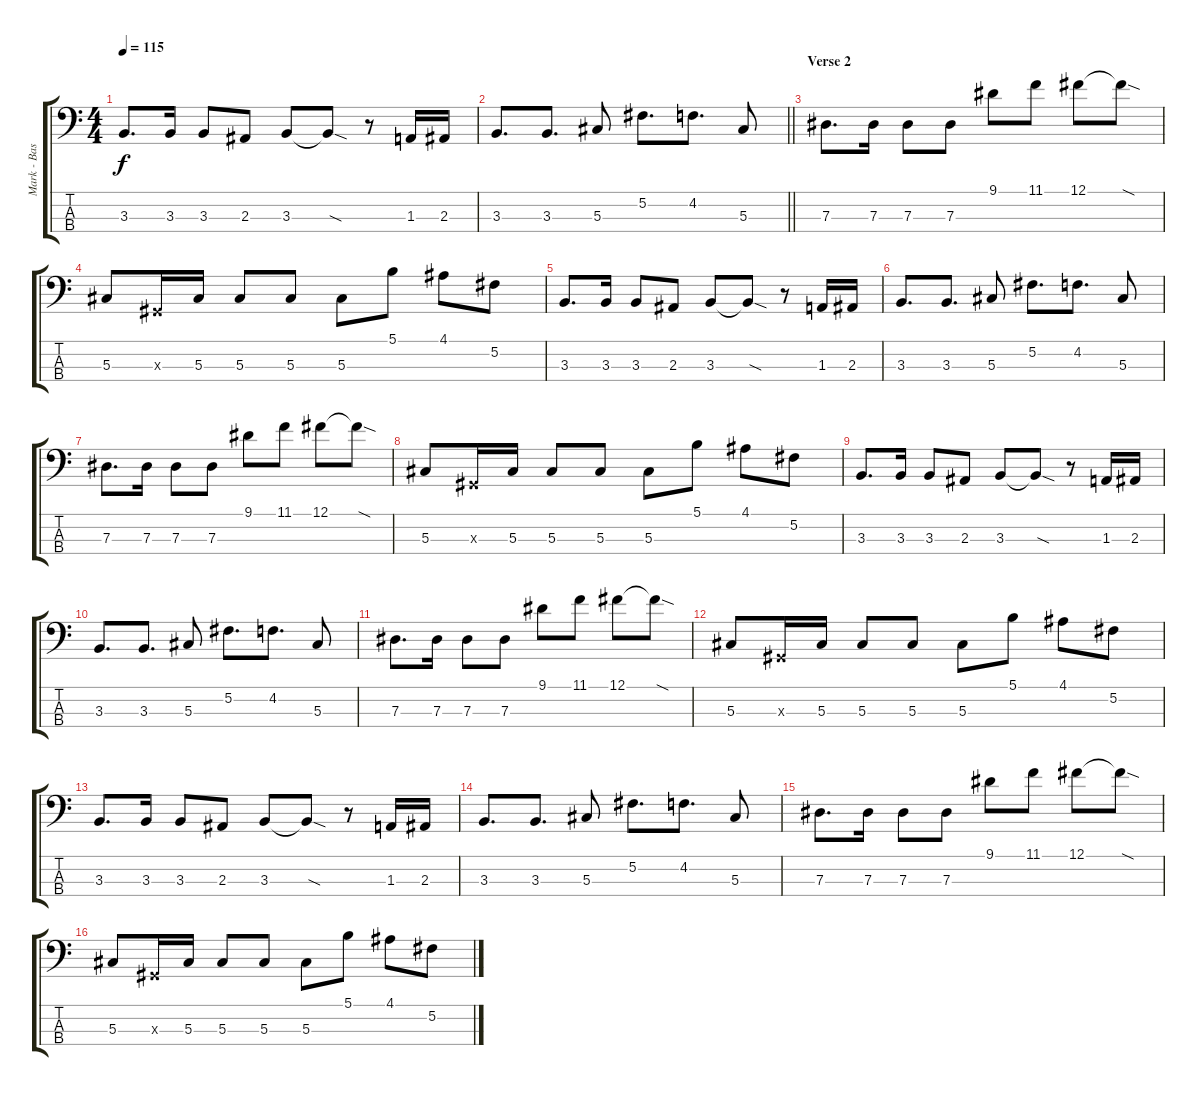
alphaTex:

\track ("Mark - Bass" "Mark - Bas") {instrument electricbasspick}
\staff {score tabs}
\tuning (Gb2 Db2 Ab1 Eb1) {hide}
\ts (4 4)
\tempo 115
\clef f4
\ks c
3.3.8{d dy f} 3.3.16 3.3.8 2.3.8 3.3.8 3.3{sod t}.8 r.8 1.3.16 2.3.16 |
\barLineRight lightlight
3.3.8{d} 3.3.8{d} 5.3.8 5.2.8{d} 4.2.8{d} 5.3.8 |
\section ("" "Verse 2")
7.3.8{d} 7.3.16 7.3.8 7.3.8 9.1.8 11.1.8 12.1.8 12.1{sod t}.8 |
5.3.8 0.3{x}.16 5.3.16 5.3.8 5.3.8 5.3.8 5.1.8 4.1.8 5.2.8 |
3.3.8{d} 3.3.16 3.3.8 2.3.8 3.3.8 3.3{sod t}.8 r.8 1.3.16 2.3.16 |
3.3.8{d} 3.3.8{d} 5.3.8 5.2.8{d} 4.2.8{d} 5.3.8 |
7.3.8{d} 7.3.16 7.3.8 7.3.8 9.1.8 11.1.8 12.1.8 12.1{sod t}.8 |
5.3.8 0.3{x}.16 5.3.16 5.3.8 5.3.8 5.3.8 5.1.8 4.1.8 5.2.8 |
3.3.8{d} 3.3.16 3.3.8 2.3.8 3.3.8 3.3{sod t}.8 r.8 1.3.16 2.3.16 |
3.3.8{d} 3.3.8{d} 5.3.8 5.2.8{d} 4.2.8{d} 5.3.8 |
7.3.8{d} 7.3.16 7.3.8 7.3.8 9.1.8 11.1.8 12.1.8 12.1{sod t}.8 |
5.3.8 0.3{x}.16 5.3.16 5.3.8 5.3.8 5.3.8 5.1.8 4.1.8 5.2.8 |
3.3.8{d} 3.3.16 3.3.8 2.3.8 3.3.8 3.3{sod t}.8 r.8 1.3.16 2.3.16 |
3.3.8{d} 3.3.8{d} 5.3.8 5.2.8{d} 4.2.8{d} 5.3.8 |
7.3.8{d} 7.3.16 7.3.8 7.3.8 9.1.8 11.1.8 12.1.8 12.1{sod t}.8 |
5.3.8 0.3{x}.16 5.3.16 5.3.8 5.3.8 5.3.8 5.1.8 4.1.8 5.2.8
